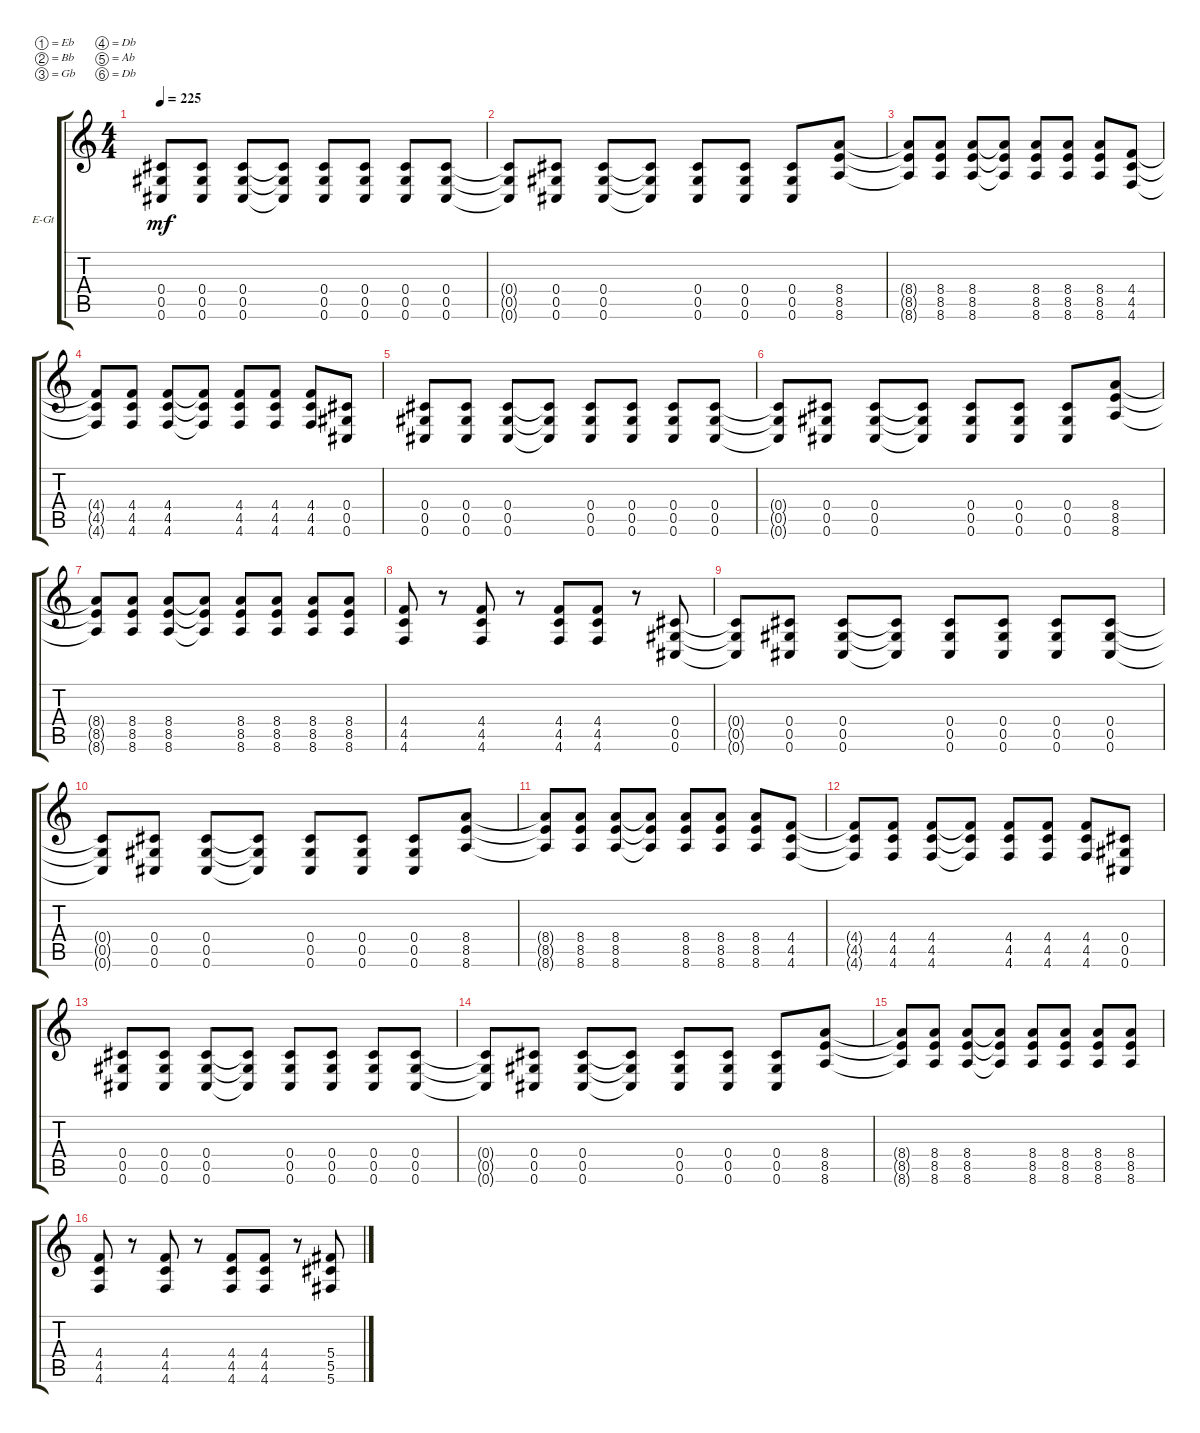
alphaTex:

\bracketExtendMode groupsimilarinstruments
\firstSystemTrackNameOrientation horizontal
\otherSystemsTrackNameOrientation horizontal
\track ("left" "E-Gt") {instrument distortionguitar}
\staff {score tabs}
\tuning (Eb4 Bb3 Gb3 Db3 Ab2 Db2)
\ts (4 4)
\tempo 225
\clef g2
\ks c
(0.5{t} 0.6{t} 0.4{t}).8{dy mf} (0.6 0.5 0.4).8 (0.6 0.5 0.4).8 (0.4{t} 0.5{t} 0.6{t}).8 (0.6 0.5 0.4).8 (0.6 0.4 0.5).8 (0.6 0.5 0.4).8 (0.4 0.5 0.6).8 |
(0.5{t} 0.6{t} 0.4{t}).8 (0.6 0.5 0.4).8 (0.6 0.5 0.4).8 (0.4{t} 0.5{t} 0.6{t}).8 (0.6 0.5 0.4).8 (0.6 0.4 0.5).8 (0.6 0.5 0.4).8 (8.4 8.5 8.6).8 |
(8.6{t} 8.4{t} 8.5{t}).8 (8.6 8.5 8.4).8 (8.6 8.5 8.4).8 (8.6{t} 8.5{t} 8.4{t}).8 (8.6 8.5 8.4).8 (8.6 8.5 8.4).8 (8.6 8.5 8.4).8 (4.6 4.5 4.4).8 |
(4.6{t} 4.5{t} 4.4{t}).8 (4.6 4.5 4.4).8 (4.6 4.5 4.4).8 (4.6{t} 4.5{t} 4.4{t}).8 (4.6 4.5 4.4).8 (4.6 4.5 4.4).8 (4.6 4.5 4.4).8 (0.6 0.5 0.4).8 |
(0.5 0.6 0.4).8 (0.6 0.5 0.4).8 (0.6 0.5 0.4).8 (0.4{t} 0.5{t} 0.6{t}).8 (0.6 0.5 0.4).8 (0.6 0.4 0.5).8 (0.6 0.5 0.4).8 (0.4 0.5 0.6).8 |
(0.5{t} 0.6{t} 0.4{t}).8 (0.6 0.5 0.4).8 (0.6 0.5 0.4).8 (0.4{t} 0.5{t} 0.6{t}).8 (0.6 0.5 0.4).8 (0.6 0.4 0.5).8 (0.6 0.5 0.4).8 (8.4 8.5 8.6).8 |
(8.6{t} 8.4{t} 8.5{t}).8 (8.6 8.5 8.4).8 (8.6 8.5 8.4).8 (8.6{t} 8.5{t} 8.4{t}).8 (8.6 8.5 8.4).8 (8.6 8.5 8.4).8 (8.6 8.5 8.4).8 (8.6 8.5 8.4).8 |
(4.6 4.5 4.4).8 r.8 (4.6 4.5 4.4).8 r.8 (4.6 4.4 4.5).8 (4.6 4.5 4.4).8 r.8 (0.6 0.5 0.4).8 |
(0.5{t} 0.6{t} 0.4{t}).8 (0.6 0.5 0.4).8 (0.6 0.5 0.4).8 (0.4{t} 0.5{t} 0.6{t}).8 (0.6 0.5 0.4).8 (0.6 0.4 0.5).8 (0.6 0.5 0.4).8 (0.4 0.5 0.6).8 |
(0.5{t} 0.6{t} 0.4{t}).8 (0.6 0.5 0.4).8 (0.6 0.5 0.4).8 (0.4{t} 0.5{t} 0.6{t}).8 (0.6 0.5 0.4).8 (0.6 0.4 0.5).8 (0.6 0.5 0.4).8 (8.4 8.5 8.6).8 |
(8.6{t} 8.4{t} 8.5{t}).8 (8.6 8.5 8.4).8 (8.6 8.5 8.4).8 (8.6{t} 8.5{t} 8.4{t}).8 (8.6 8.5 8.4).8 (8.6 8.5 8.4).8 (8.6 8.5 8.4).8 (4.6 4.5 4.4).8 |
(4.6{t} 4.5{t} 4.4{t}).8 (4.6 4.5 4.4).8 (4.6 4.5 4.4).8 (4.6{t} 4.5{t} 4.4{t}).8 (4.6 4.5 4.4).8 (4.6 4.5 4.4).8 (4.6 4.5 4.4).8 (0.6 0.5 0.4).8 |
(0.5 0.6 0.4).8 (0.6 0.5 0.4).8 (0.6 0.5 0.4).8 (0.4{t} 0.5{t} 0.6{t}).8 (0.6 0.5 0.4).8 (0.6 0.4 0.5).8 (0.6 0.5 0.4).8 (0.4 0.5 0.6).8 |
(0.5{t} 0.6{t} 0.4{t}).8 (0.6 0.5 0.4).8 (0.6 0.5 0.4).8 (0.4{t} 0.5{t} 0.6{t}).8 (0.6 0.5 0.4).8 (0.6 0.4 0.5).8 (0.6 0.5 0.4).8 (8.4 8.5 8.6).8 |
(8.6{t} 8.4{t} 8.5{t}).8 (8.6 8.5 8.4).8 (8.6 8.5 8.4).8 (8.6{t} 8.5{t} 8.4{t}).8 (8.6 8.5 8.4).8 (8.6 8.5 8.4).8 (8.6 8.5 8.4).8 (8.6 8.5 8.4).8 |
(4.6 4.5 4.4).8 r.8 (4.6 4.5 4.4).8 r.8 (4.6 4.4 4.5).8 (4.6 4.5 4.4).8 r.8 (5.6 5.5 5.4).8
